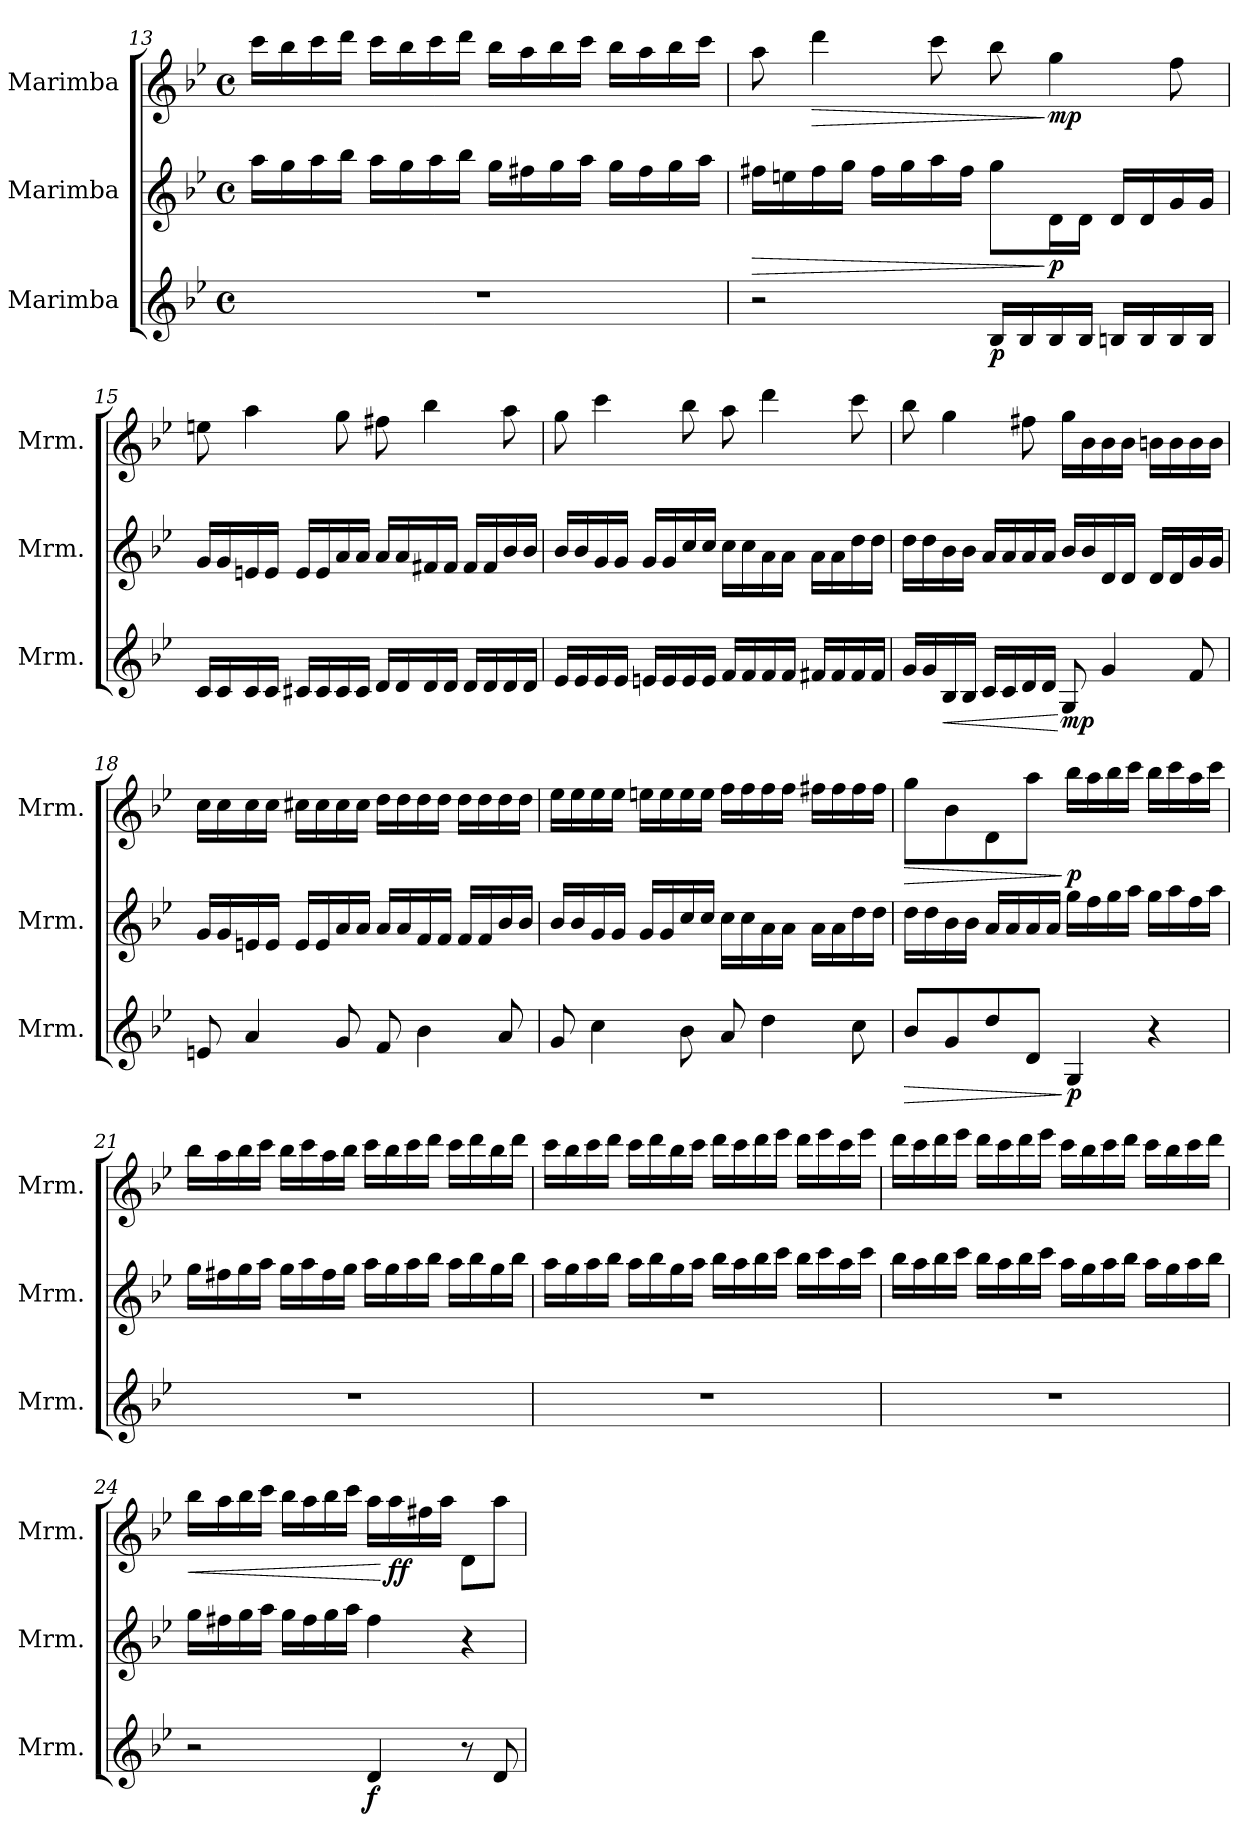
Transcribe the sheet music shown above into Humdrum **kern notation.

**kern	**dynam	**kern	**dynam	**kern	**dynam
*part3	*part3	*part2	*part2	*part1	*part1
*staff3	*staff3	*staff2	*staff2	*staff1	*staff1
*I"Marimba	*	*I"Marimba	*	*I"Marimba	*
*I'Mrm.	*	*I'Mrm.	*	*I'Mrm.	*
!!LO:LB:g=z
*clefG2	*	*clefG2	*	*clefG2	*
*k[b-e-]	*	*k[b-e-]	*	*k[b-e-]	*
*M4/4	*	*M4/4	*	*M4/4	*
*met(c)	*	*met(c)	*	*met(c)	*
=13	=13	=13	=13	=13	=13
1r	.	16aa\LL	.	16ccc\LL	.
.	.	16gg\	.	16bb-\	.
.	.	16aa\	.	16ccc\	.
.	.	16bb-\JJ	.	16ddd\JJ	.
.	.	16aa\LL	.	16ccc\LL	.
.	.	16gg\	.	16bb-\	.
.	.	16aa\	.	16ccc\	.
.	.	16bb-\JJ	.	16ddd\JJ	.
.	.	16gg\LL	.	16bb-\LL	.
.	.	16ff#X\	.	16aa\	.
.	.	16gg\	.	16bb-\	.
.	.	16aa\JJ	.	16ccc\JJ	.
.	.	16gg\LL	.	16bb-\LL	.
.	.	16ff#\	.	16aa\	.
.	.	16gg\	.	16bb-\	.
.	.	16aa\JJ	.	16ccc\JJ	.
=14	=14	=14	=14	=14	=14
!	!	!	!LO:HP:b	!	!
2r	.	16ff#X\LL	>	8aa\	.
.	.	16een\	.	.	.
!	!	!	!	!	!LO:HP:b
.	.	16ff#\	.	4ddd\	>
.	.	16gg\JJ	.	.	.
.	.	16ff#\LL	.	.	.
.	.	16gg\	.	.	.
.	.	16aa\	.	8ccc\	.
.	.	16ff#\JJ	.	.	.
!	!LO:DY:b	!	!	!	!
16B-/LL	p	8gg\L	.	8bb-\	.
16B-/	.	.	.	.	.
!	!	!	!LO:DY:n=1:b	!	!LO:DY:n=1:b
16B-/	.	16d\L	] p	4gg\	] mp
16B-/JJ	.	16d\JJ	.	.	.
16Bn/LL	.	16d/LL	.	.	.
16B/	.	16d/	.	.	.
16B/	.	16g/	.	8ff\	.
16B/JJ	.	16g/JJ	.	.	.
!!LO:PB:g=z
=15	=15	=15	=15	=15	=15
16c/LL	.	16g/LL	.	8een\	.
16c/	.	16g/	.	.	.
16c/	.	16en/	.	4aa\	.
16c/JJ	.	16e/JJ	.	.	.
16c#X/LL	.	16e/LL	.	.	.
16c#/	.	16e/	.	.	.
16c#/	.	16a/	.	8gg\	.
16c#/JJ	.	16a/JJ	.	.	.
16d/LL	.	16a/LL	.	8ff#X\	.
16d/	.	16a/	.	.	.
16d/	.	16f#X/	.	4bb-\	.
16d/JJ	.	16f#/JJ	.	.	.
16d/LL	.	16f#/LL	.	.	.
16d/	.	16f#/	.	.	.
16d/	.	16b-/	.	8aa\	.
16d/JJ	.	16b-/JJ	.	.	.
=16	=16	=16	=16	=16	=16
16e-/LL	.	16b-/LL	.	8gg\	.
16e-/	.	16b-/	.	.	.
16e-/	.	16g/	.	4ccc\	.
16e-/JJ	.	16g/JJ	.	.	.
16en/LL	.	16g/LL	.	.	.
16e/	.	16g/	.	.	.
16e/	.	16cc/	.	8bb-\	.
16e/JJ	.	16cc/JJ	.	.	.
16f/LL	.	16cc\LL	.	8aa\	.
16f/	.	16cc\	.	.	.
16f/	.	16a\	.	4ddd\	.
16f/JJ	.	16a\JJ	.	.	.
16f#X/LL	.	16a\LL	.	.	.
16f#/	.	16a\	.	.	.
16f#/	.	16dd\	.	8ccc\	.
16f#/JJ	.	16dd\JJ	.	.	.
!!LO:LB:g=z
=17	=17	=17	=17	=17	=17
16g/LL	.	16dd\LL	.	8bb-\	.
16g/	.	16dd\	.	.	.
!	!LO:HP:b	!	!	!	!
16B-/	<	16b-\	.	4gg\	.
16B-/JJ	.	16b-\JJ	.	.	.
16c/LL	.	16a/LL	.	.	.
16c/	.	16a/	.	.	.
16d/	.	16a/	.	8ff#X\	.
16d/JJ	.	16a/JJ	.	.	.
!	!LO:DY:n=1:b	!	!	!	!
8G/	[ mp	16b-/LL	.	16gg\LL	.
.	.	16b-/	.	16b-\	.
4g/	.	16d/	.	16b-\	.
.	.	16d/JJ	.	16b-\JJ	.
.	.	16d/LL	.	16bn\LL	.
.	.	16d/	.	16b\	.
8f/	.	16g/	.	16b\	.
.	.	16g/JJ	.	16b\JJ	.
=18	=18	=18	=18	=18	=18
8en/	.	16g/LL	.	16cc\LL	.
.	.	16g/	.	16cc\	.
4a/	.	16en/	.	16cc\	.
.	.	16e/JJ	.	16cc\JJ	.
.	.	16e/LL	.	16cc#X\LL	.
.	.	16e/	.	16cc#\	.
8g/	.	16a/	.	16cc#\	.
.	.	16a/JJ	.	16cc#\JJ	.
8f/	.	16a/LL	.	16dd\LL	.
.	.	16a/	.	16dd\	.
4b-\	.	16f/	.	16dd\	.
.	.	16f/JJ	.	16dd\JJ	.
.	.	16f/LL	.	16dd\LL	.
.	.	16f/	.	16dd\	.
8a/	.	16b-/	.	16dd\	.
.	.	16b-/JJ	.	16dd\JJ	.
!!LO:LB:g=z
=19	=19	=19	=19	=19	=19
8g/	.	16b-/LL	.	16ee-\LL	.
.	.	16b-/	.	16ee-\	.
4cc\	.	16g/	.	16ee-\	.
.	.	16g/JJ	.	16ee-\JJ	.
.	.	16g/LL	.	16een\LL	.
.	.	16g/	.	16ee\	.
8b-\	.	16cc/	.	16ee\	.
.	.	16cc/JJ	.	16ee\JJ	.
8a/	.	16cc\LL	.	16ff\LL	.
.	.	16cc\	.	16ff\	.
4dd\	.	16a\	.	16ff\	.
.	.	16a\JJ	.	16ff\JJ	.
.	.	16a\LL	.	16ff#X\LL	.
.	.	16a\	.	16ff#\	.
8cc\	.	16dd\	.	16ff#\	.
.	.	16dd\JJ	.	16ff#\JJ	.
=20	=20	=20	=20	=20	=20
!	!LO:HP:b	!	!	!	!LO:HP:b
8b-/L	>	16dd\LL	.	8gg\L	>
.	.	16dd\	.	.	.
8g/	.	16b-\	.	8b-\	.
.	.	16b-\JJ	.	.	.
8dd/	.	16a/LL	.	8d\	.
.	.	16a/	.	.	.
8d/J	.	16a/	.	8aa\J	.
.	.	16a/JJ	.	.	.
!	!LO:DY:n=1:b	!	!	!	!LO:DY:n=1:b
4G/	] p	16gg\LL	.	16bb-\LL	] p
.	.	16ff\	.	16aa\	.
.	.	16gg\	.	16bb-\	.
.	.	16aa\JJ	.	16ccc\JJ	.
4r	.	16gg\LL	.	16bb-\LL	.
.	.	16aa\	.	16ccc\	.
.	.	16ff\	.	16aa\	.
.	.	16aa\JJ	.	16ccc\JJ	.
!!LO:LB:g=z
=21	=21	=21	=21	=21	=21
1r	.	16gg\LL	.	16bb-\LL	.
.	.	16ff#X\	.	16aa\	.
.	.	16gg\	.	16bb-\	.
.	.	16aa\JJ	.	16ccc\JJ	.
.	.	16gg\LL	.	16bb-\LL	.
.	.	16aa\	.	16ccc\	.
.	.	16ff#\	.	16aa\	.
.	.	16gg\JJ	.	16bb-\JJ	.
.	.	16aa\LL	.	16ccc\LL	.
.	.	16gg\	.	16bb-\	.
.	.	16aa\	.	16ccc\	.
.	.	16bb-\JJ	.	16ddd\JJ	.
.	.	16aa\LL	.	16ccc\LL	.
.	.	16bb-\	.	16ddd\	.
.	.	16gg\	.	16bb-\	.
.	.	16bb-\JJ	.	16ddd\JJ	.
=22	=22	=22	=22	=22	=22
1r	.	16aa\LL	.	16ccc\LL	.
.	.	16gg\	.	16bb-\	.
.	.	16aa\	.	16ccc\	.
.	.	16bb-\JJ	.	16ddd\JJ	.
.	.	16aa\LL	.	16ccc\LL	.
.	.	16bb-\	.	16ddd\	.
.	.	16gg\	.	16bb-\	.
.	.	16aa\JJ	.	16ccc\JJ	.
.	.	16bb-\LL	.	16ddd\LL	.
.	.	16aa\	.	16ccc\	.
.	.	16bb-\	.	16ddd\	.
.	.	16ccc\JJ	.	16eee-\JJ	.
.	.	16bb-\LL	.	16ddd\LL	.
.	.	16ccc\	.	16eee-\	.
.	.	16aa\	.	16ccc\	.
.	.	16ccc\JJ	.	16eee-\JJ	.
!!LO:PB:g=z
=23	=23	=23	=23	=23	=23
1r	.	16bb-\LL	.	16ddd\LL	.
.	.	16aa\	.	16ccc\	.
.	.	16bb-\	.	16ddd\	.
.	.	16ccc\JJ	.	16eee-\JJ	.
.	.	16bb-\LL	.	16ddd\LL	.
.	.	16aa\	.	16ccc\	.
.	.	16bb-\	.	16ddd\	.
.	.	16ccc\JJ	.	16eee-\JJ	.
.	.	16aa\LL	.	16ccc\LL	.
.	.	16gg\	.	16bb-\	.
.	.	16aa\	.	16ccc\	.
.	.	16bb-\JJ	.	16ddd\JJ	.
.	.	16aa\LL	.	16ccc\LL	.
.	.	16gg\	.	16bb-\	.
.	.	16aa\	.	16ccc\	.
.	.	16bb-\JJ	.	16ddd\JJ	.
=24	=24	=24	=24	=24	=24
!	!	!	!	!	!LO:HP:b
2r	.	16gg\LL	.	16bb-\LL	<
.	.	16ff#X\	.	16aa\	.
.	.	16gg\	.	16bb-\	.
.	.	16aa\JJ	.	16ccc\JJ	.
.	.	16gg\LL	.	16bb-\LL	.
.	.	16ff#\	.	16aa\	.
.	.	16gg\	.	16bb-\	.
.	.	16aa\JJ	.	16ccc\JJ	.
!	!LO:DY:b	!	!	!	!
4d/	f	4ff#\	.	16aa\LL	.
!	!	!	!	!	!LO:DY:n=1:b
.	.	.	.	16aa\	[ ff
.	.	.	.	16ff#X\	.
.	.	.	.	16aa\JJ	.
8r	.	4r	.	8d\L	.
8d/	.	.	.	8aa\J	.
=	=	=	=	=	=
*-	*-	*-	*-	*-	*-
